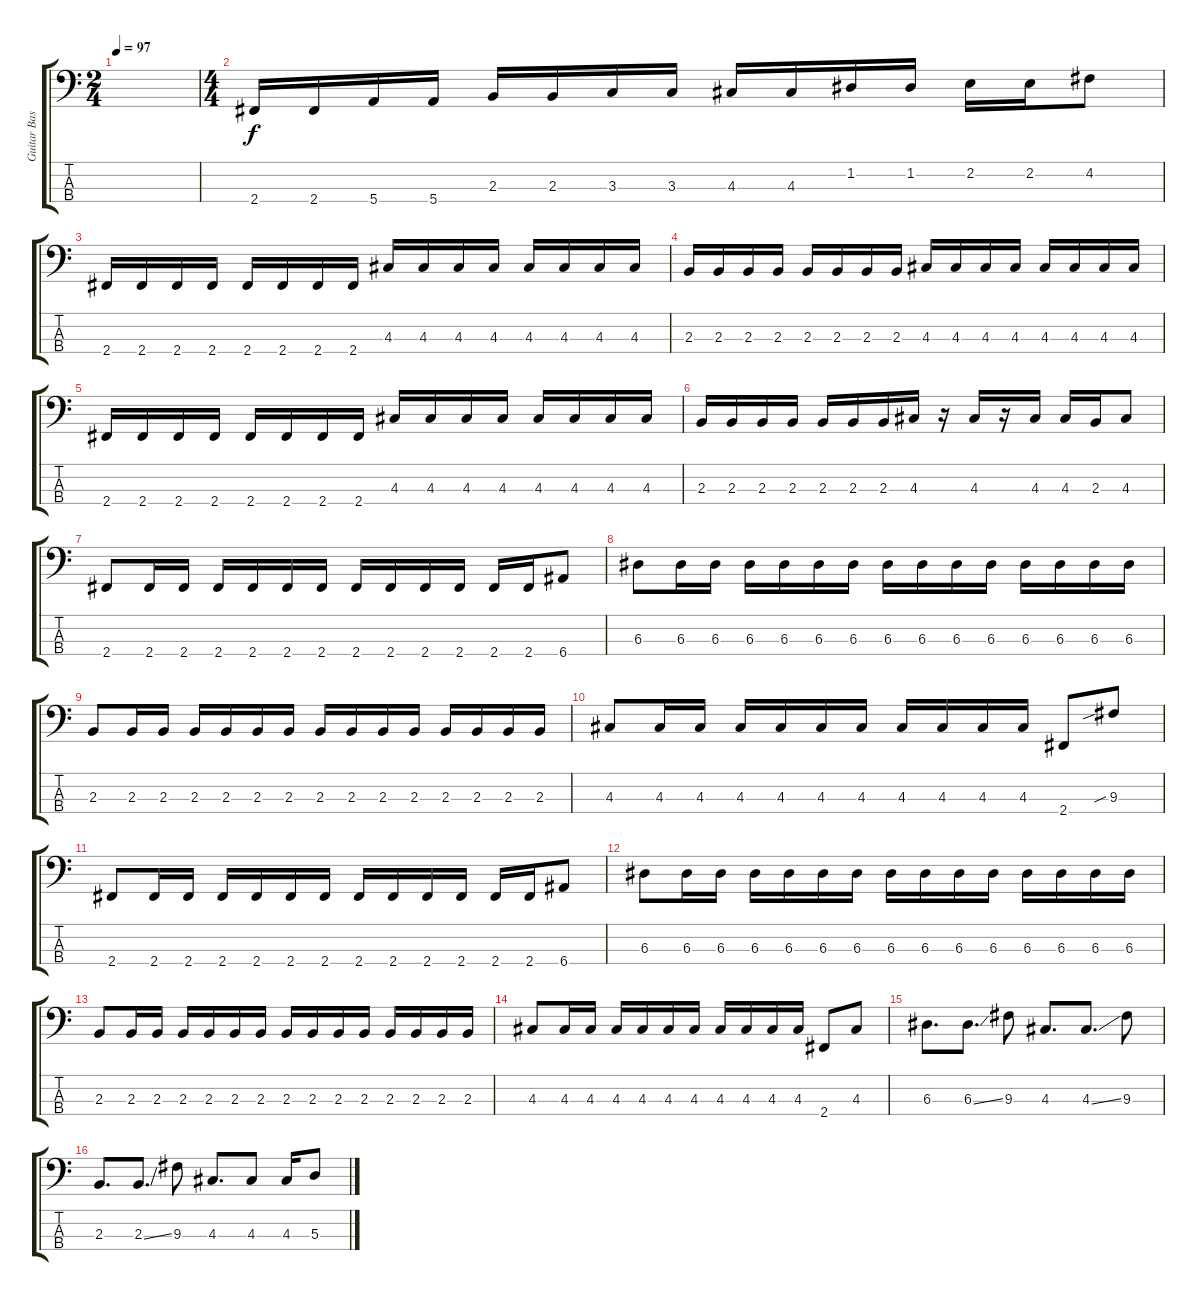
\track ("Guitar Bass : Akiyama Mio - Swan" "Guitar Bas") {instrument electricbasspick}
\staff {score tabs}
\tuning (G2 D2 A1 E1) {hide}
\ts (2 4)
\tempo 97
\clef f4
\ks c
|
\ts (4 4)
2.4.16 2.4.16 5.4.16 5.4.16 2.3.16 2.3.16 3.3.16 3.3.16 4.3.16 4.3.16 1.2.16 1.2.16 2.2.16 2.2.16 4.2.8 |
2.4.16 2.4.16 2.4.16 2.4.16 2.4.16 2.4.16 2.4.16 2.4.16 4.3.16 4.3.16 4.3.16 4.3.16 4.3.16 4.3.16 4.3.16 4.3.16 |
2.3.16 2.3.16 2.3.16 2.3.16 2.3.16 2.3.16 2.3.16 2.3.16 4.3.16 4.3.16 4.3.16 4.3.16 4.3.16 4.3.16 4.3.16 4.3.16 |
2.4.16 2.4.16 2.4.16 2.4.16 2.4.16 2.4.16 2.4.16 2.4.16 4.3.16 4.3.16 4.3.16 4.3.16 4.3.16 4.3.16 4.3.16 4.3.16 |
2.3.16 2.3.16 2.3.16 2.3.16 2.3.16 2.3.16 2.3.16 4.3.16 r.16 4.3.16 r.16 4.3.16 4.3.16 2.3.16 4.3.8 |
2.4.8 2.4.16 2.4.16 2.4.16 2.4.16 2.4.16 2.4.16 2.4.16 2.4.16 2.4.16 2.4.16 2.4.16 2.4.16 6.4.8 |
6.3.8 6.3.16 6.3.16 6.3.16 6.3.16 6.3.16 6.3.16 6.3.16 6.3.16 6.3.16 6.3.16 6.3.16 6.3.16 6.3.16 6.3.16 |
2.3.8 2.3.16 2.3.16 2.3.16 2.3.16 2.3.16 2.3.16 2.3.16 2.3.16 2.3.16 2.3.16 2.3.16 2.3.16 2.3.16 2.3.16 |
4.3.8 4.3.16 4.3.16 4.3.16 4.3.16 4.3.16 4.3.16 4.3.16 4.3.16 4.3.16 4.3.16 2.4.8 9.3{sib}.8 |
2.4.8 2.4.16 2.4.16 2.4.16 2.4.16 2.4.16 2.4.16 2.4.16 2.4.16 2.4.16 2.4.16 2.4.16 2.4.16 6.4.8 |
6.3.8 6.3.16 6.3.16 6.3.16 6.3.16 6.3.16 6.3.16 6.3.16 6.3.16 6.3.16 6.3.16 6.3.16 6.3.16 6.3.16 6.3.16 |
2.3.8 2.3.16 2.3.16 2.3.16 2.3.16 2.3.16 2.3.16 2.3.16 2.3.16 2.3.16 2.3.16 2.3.16 2.3.16 2.3.16 2.3.16 |
4.3.8 4.3.16 4.3.16 4.3.16 4.3.16 4.3.16 4.3.16 4.3.16 4.3.16 4.3.16 4.3.16 2.4.8 4.3.8 |
6.3.8{d} 6.3{ss}.8{d} 9.3.8 4.3.8{d} 4.3{ss}.8{d} 9.3.8 |
2.3.8{d} 2.3{ss}.8{d} 9.3.8 4.3.8{d} 4.3.8 4.3.16 5.3.8
